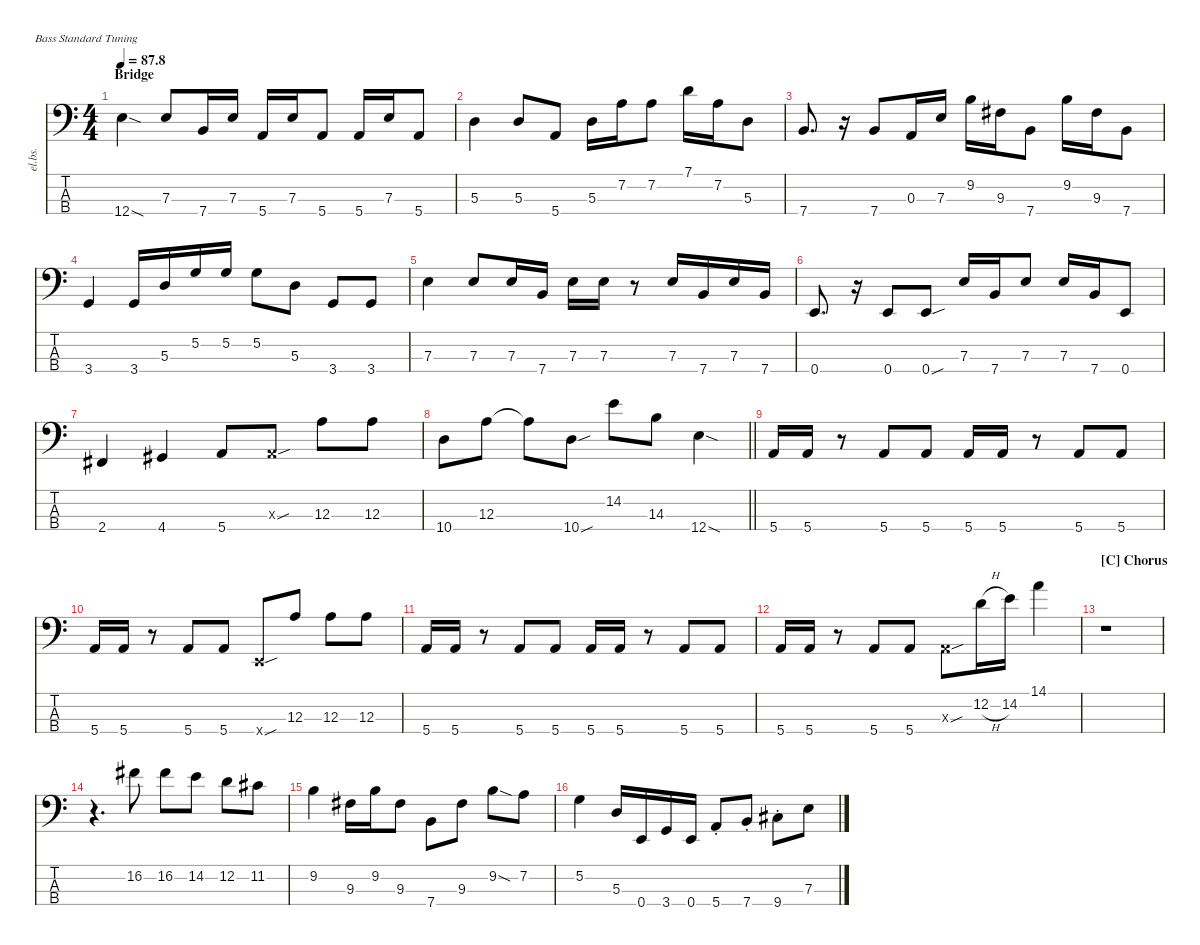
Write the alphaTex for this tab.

\defaultSystemsLayout 4
\hideDynamics
\bracketExtendMode nobrackets
\track ("Electric Bass" "el.bs.") {mute instrument electricbassfinger}
\staff {score tabs}
\tuning (G2 D2 A1 E1)
\ts (4 4)
\section ("" "Bridge")
\tempo
87.8
\accidentals auto
\clef f4
\ottava regular
\simile none
\ks c
12.4{sod}.4{dy mf beam Down} 7.3.8{beam Up} 7.4.16{beam Up} 7.3.16{beam Up} 5.4.16{beam Up} 7.3.16{beam Up} 5.4.8{beam Up} 5.4.16{beam Up} 7.3.16{beam Up} 5.4.8{beam Up} |
5.3.4{beam Down} 5.3.8{beam Up} 5.4.8{beam Up} 5.3.16{beam Down} 7.2.16{beam Down} 7.2.8{beam Down} 7.1.16{beam Down} 7.2.16{beam Down} 5.3.8{beam Down} |
7.4.8{d beam Up} r.16{beam Down} 7.4.8{beam Up} 0.3.16{beam Up} 7.3.16{beam Up} 9.2.16{beam Down} 9.3{acc #}.16{beam Down} 7.4.8{beam Down} 9.2.16{beam Down} 9.3{acc #}.16{beam Down} 7.4.8{beam Down} |
3.4.4{beam Up} 3.4.16{beam Up} 5.3.16{beam Up} 5.2.16{beam Up} 5.2.16{beam Up} 5.2.8{beam Down} 5.3.8{beam Down} 3.4.8{beam Up} 3.4.8{beam Up} |
7.3.4{beam Down} 7.3.8{beam Up} 7.3.16{beam Up} 7.4.16{beam Up} 7.3.16{beam Down} 7.3.16{beam Down} r.8{beam Down} 7.3.16{beam Up} 7.4.16{beam Up} 7.3.16{beam Up} 7.4.16{beam Up} |
0.4.8{d beam Up} r.16{beam Down} 0.4.8{beam Up} 0.4{sou}.8{beam Up} 7.3.16{beam Up} 7.4.16{beam Up} 7.3.8{beam Up} 7.3.16{beam Up} 7.4.16{beam Up} 0.4.8{beam Up} |
2.4{acc #}.4{beam Up} 4.4{acc #}.4{beam Up} 5.4.8{beam Up} 0.3{sou x}.8{beam Up} 12.3.8{beam Down} 12.3.8{beam Down} |
\barLineRight lightlight
10.4.8{beam Down} 12.3.8{beam Down} 12.3{t}.8{beam Down} 10.4{sou}.8{beam Down} 14.2.8{beam Down} 14.3.8{beam Down} 12.4{sod}.4{beam Down} |
5.4.16{beam Up} 5.4.16{beam Up} r.8{beam Down} 5.4.8{beam Up} 5.4.8{beam Up} 5.4.16{beam Up} 5.4.16{beam Up} r.8{beam Down} 5.4.8{beam Up} 5.4.8{beam Up} |
5.4.16{beam Up} 5.4.16{beam Up} r.8{beam Down} 5.4.8{beam Up} 5.4.8{beam Up} 0.4{sou x}.8{beam Up} 12.3.8{beam Up} 12.3.8{beam Down} 12.3.8{beam Down} |
5.4.16{beam Up} 5.4.16{beam Up} r.8{beam Down} 5.4.8{beam Up} 5.4.8{beam Up} 5.4.16{beam Up} 5.4.16{beam Up} r.8{beam Down} 5.4.8{beam Up} 5.4.8{beam Up} |
5.4.16{beam Up} 5.4.16{beam Up} r.8{beam Down} 5.4.8{beam Up} 5.4.8{beam Up} 0.3{sou x}.8{beam Down} 12.2{h}.16{beam Down} 14.2.16{beam Down} 14.1.4{beam Down} |
\section ("C" "Chorus")
r.1{beam Down} |
r.4{d beam Down} 16.2{acc #}.8{beam Down} 16.2{acc #}.8{beam Down} 14.2.8{beam Down} 12.2.8{beam Down} 11.2{acc #}.8{beam Down} |
9.2.4{beam Down} 9.3{acc #}.16{beam Down} 9.2.16{beam Down} 9.3{acc #}.8{beam Down} 7.4.8{beam Down} 9.3{acc #}.8{beam Down} 9.2{sod}.8{beam Down} 7.2.8{beam Down} |
5.2.4{beam Down} 5.3.16{beam Up} 0.4.16{beam Up} 3.4.16{beam Up} 0.4.16{beam Up} 5.4{st}.8{beam Up} 7.4{st}.8{beam Up} 9.4{st acc #}.8{beam Down} 7.3.8{beam Down}
